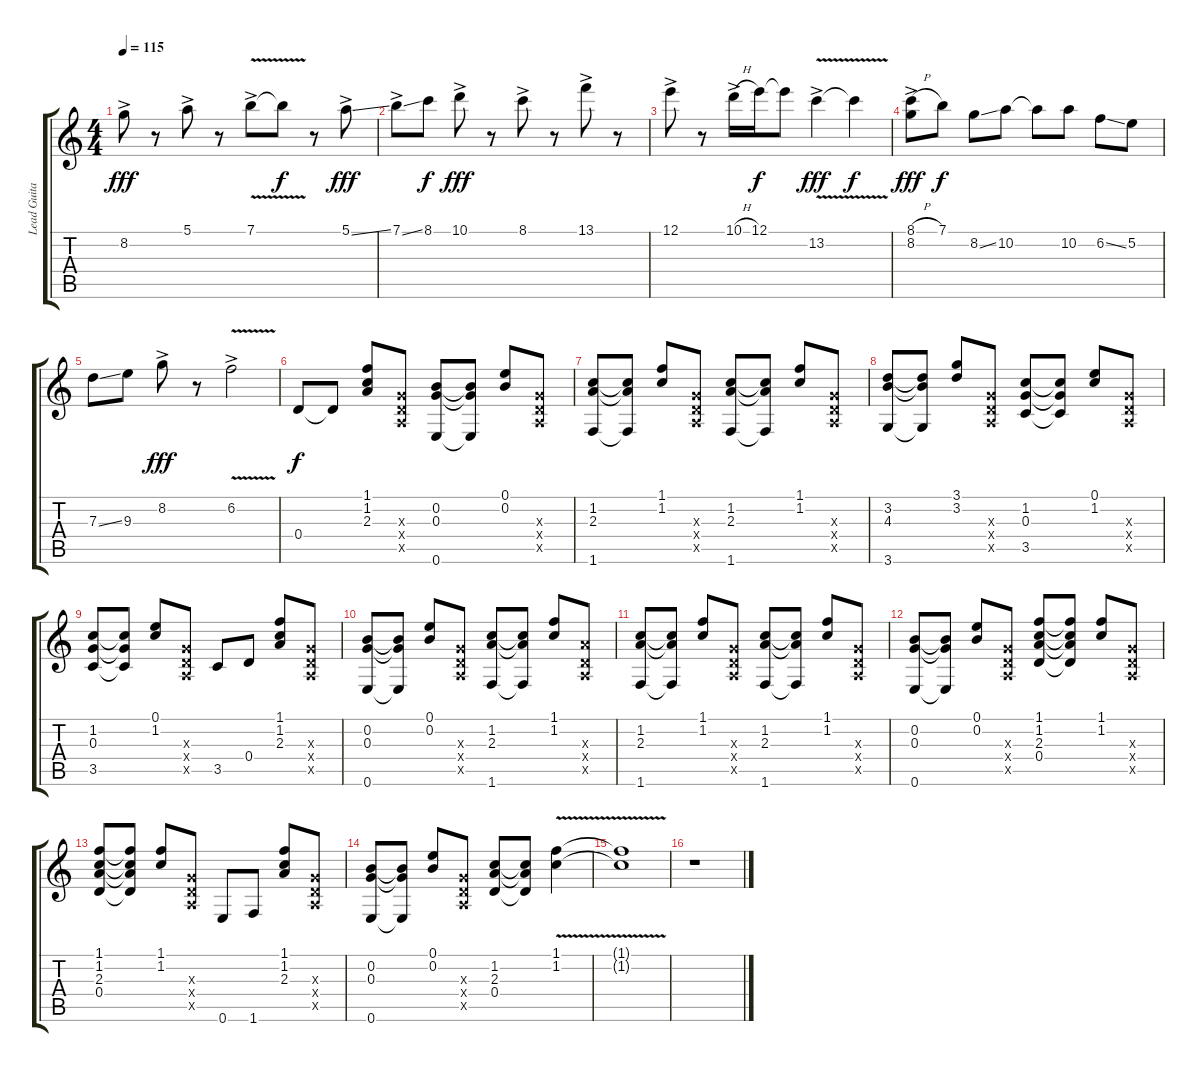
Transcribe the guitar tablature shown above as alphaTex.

\track ("Lead Guitar" "Lead Guita") {instrument acousticguitarnylon}
\staff {score tabs}
\tuning (E4 B3 G3 D3 A2 E2) {hide}
\ts (4 4)
\tempo 115
\clef g2
\ks c
8.2{ac}.8{dy fff} r.8 5.1{ac}.8 r.8 7.1{v ac}.8 7.1{t}.8{dy f} r.8 5.1{ss ac}.8{dy fff} |
7.1{ss ac}.8 8.1.8{dy f} 10.1{ac}.8{dy fff} r.8 8.1{ac}.8 r.8 13.1{ac}.8 r.8 |
12.1{ac}.8 r.8 10.1{h ac}.16 12.1.16{dy f} 12.1{t}.8 13.2{v ac}.4{dy fff} 13.2{t}.4{dy f} |
(8.1{h ac} 8.2{ac}).8{dy fff} 7.1.8{dy f} 8.2{ss}.8 10.2.8 10.2{t}.8 10.2.8 6.2{ss}.8 5.2.8 |
7.3{ss}.8 9.3.8 8.2{ac}.8{dy fff} r.8 6.2{v ac}.2 |
0.4.8{dy f} 0.4{t}.8 (1.1 1.2 2.3).8 (0.3{x} 0.4{x} 0.5{x}).8 (0.2 0.3 0.6).8 (0.2{t} 0.3{t} 0.6{t}).8 (0.1 0.2).8 (0.3{x} 0.4{x} 0.5{x}).8 |
(1.2 2.3 1.6).8 (1.2{t} 2.3{t} 1.6{t}).8 (1.1 1.2).8 (0.3{x} 0.4{x} 0.5{x}).8 (1.2 2.3 1.6).8 (1.2{t} 2.3{t} 1.6{t}).8 (1.1 1.2).8 (0.3{x} 0.4{x} 0.5{x}).8 |
(3.2 4.3 3.6).8 (3.2{t} 4.3{t} 3.6{t}).8 (3.1 3.2).8 (0.3{x} 0.4{x} 0.5{x}).8 (1.2 0.3 3.5).8 (1.2{t} 0.3{t} 3.5{t}).8 (0.1 1.2).8 (0.3{x} 0.4{x} 0.5{x}).8 |
(1.2 0.3 3.5).8 (1.2{t} 0.3{t} 3.5{t}).8 (0.1 1.2).8 (0.3{x} 0.4{x} 0.5{x}).8 3.5.8 0.4.8 (1.1 1.2 2.3).8 (0.3{x} 0.4{x} 0.5{x}).8 |
(0.2 0.3 0.6).8 (0.2{t} 0.3{t} 0.6{t}).8 (0.1 0.2).8 (0.3{x} 0.4{x} 0.5{x}).8 (1.2 2.3 1.6).8 (1.2{t} 2.3{t} 1.6{t}).8 (1.1 1.2).8 (2.3{x} 0.4{x} 0.5{x}).8 |
(1.2 2.3 1.6).8 (1.2{t} 2.3{t} 1.6{t}).8 (1.1 1.2).8 (0.3{x} 0.4{x} 0.5{x}).8 (1.2 2.3 1.6).8 (1.2{t} 2.3{t} 1.6{t}).8 (1.1 1.2).8 (0.3{x} 0.4{x} 0.5{x}).8 |
(0.2 0.3 0.6).8 (0.2{t} 0.3{t} 0.6{t}).8 (0.1 0.2).8 (0.3{x} 0.4{x} 0.5{x}).8 (1.1 1.2 2.3 0.4).8 (1.1{t} 1.2{t} 2.3{t} 0.4{t}).8 (1.1 1.2).8 (0.3{x} 0.4{x} 0.5{x}).8 |
(1.1 1.2 2.3 0.4).8 (1.1{t} 1.2{t} 2.3{t} 0.4{t}).8 (1.1 1.2).8 (0.3{x} 0.4{x} 0.5{x}).8 0.6.8 1.6.8 (1.1 1.2 2.3).8 (0.3{x} 0.4{x} 0.5{x}).8 |
(0.2 0.3 0.6).8 (0.2{t} 0.3{t} 0.6{t}).8 (0.1 0.2).8 (0.3{x} 0.4{x} 0.5{x}).8 (1.2 2.3 0.4).8 (1.2{t} 2.3{t} 0.4{t}).8 (1.1{v} 1.2).4 |
(1.1{t} 1.2{t}).1 |
r.1
